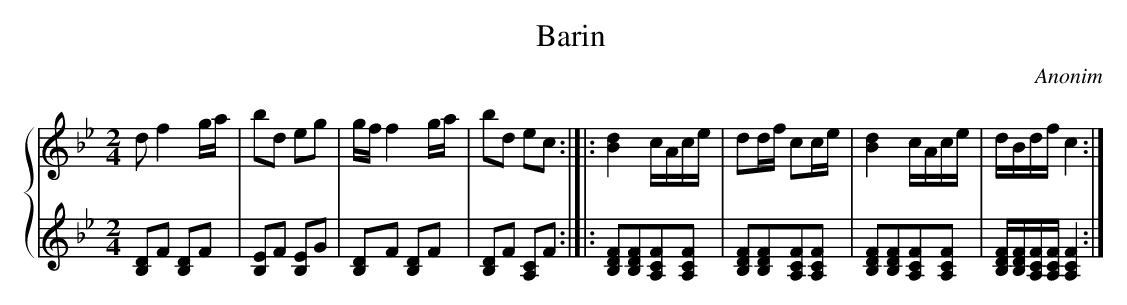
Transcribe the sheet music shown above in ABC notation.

X:1
T: Barin
C: Anonim
L: 1/8
M: 2/4
%%staves {1 2}
V: 1 clef=treble
V: 2 clef=treble
K: Bb
[V:1] df2g/a/ |
[V:2] [DB,]F [DB,]F |
[V:1] bd eg |
[V:2] [EB,]F [EB,]G |
[V:1] g/f/f2g/a/ |
[V:2] [DB,]F [DB,]F |
[V:1] bd ec :|]|:
[V:2] [DB,]F [CA,]F :|]|:
[V:1] [d2B2]c/A/c/e/ |
[V:2] [FDB,][FDB,][FCA,][FCA,] |
[V:1] dd/f/ cc/e/ |
[V:2] [FDB,][FDB,][FCA,][FCA,] |
[V:1] [d2B2]c/A/c/e/ |
[V:2] [FDB,][FDB,][FCA,][FCA,] |
[V:1] d/B/d/f/c2 :|]
[V:2] [F/D/B,/][F/D/B,/][F/C/A,/][F/C/A,/][F2C2A,2] :|]
